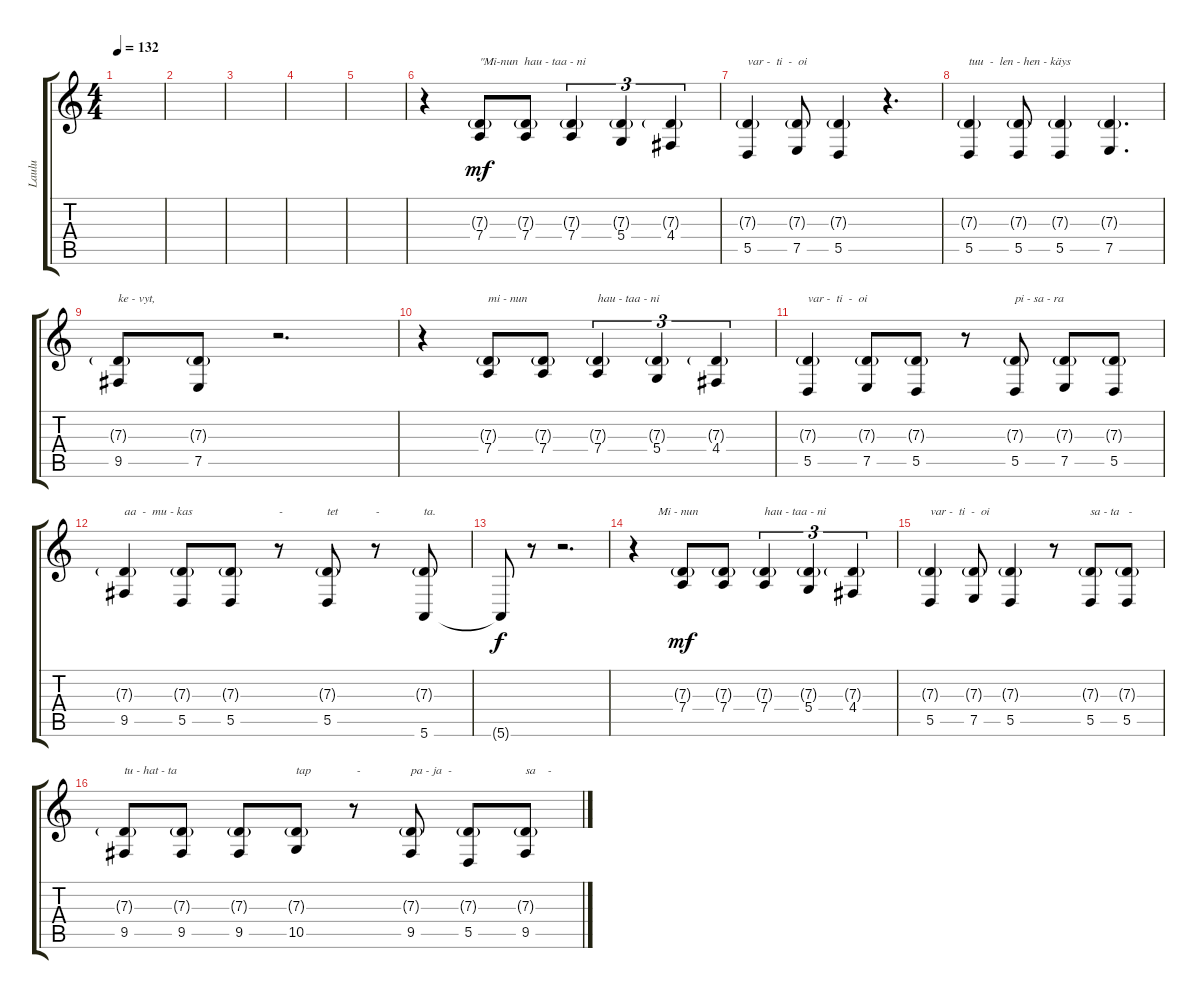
\track ("Laulu" "Laulu") {instrument clarinet}
\staff {score tabs}
\tuning (E4 B3 G3 D3 A2 E2) {hide}
\ts (4 4)
\tempo 132
\clef g2
\ks c
|
|
|
|
|
r.4{volume 14} (7.3{g} 7.4).8{txt "\"Mi-nun  hau - taa - ni" dy mf} (7.3{g} 7.4).8 (7.3{g} 7.4).4{tu (3 2)} (7.3{g} 5.4).4{tu (3 2)} (7.3{g} 4.4).4{tu (3 2)} |
(7.3{g} 5.5).4{txt "var -  ti  -  oi"} (7.3{g} 7.5).8 (7.3{g} 5.5).4 r.4{d} |
(7.3{g} 5.5).4{txt "tuu  -  len - hen - käys"} (7.3{g} 5.5).8 (7.3{g} 5.5).4 (7.3{g} 7.5).4{d} |
(7.3{g} 9.5).8{txt "ke - vyt,"} (7.3{g} 7.5).8 r.2{d} |
r.4 (7.3{g} 7.4).8{txt "mi - nun"} (7.3{g} 7.4).8 (7.3{g} 7.4).4{tu (3 2) txt "hau - taa - ni"} (7.3{g} 5.4).4{tu (3 2)} (7.3{g} 4.4).4{tu (3 2)} |
(7.3{g} 5.5).4{txt "var -  ti  -  oi"} (7.3{g} 7.5).8 (7.3{g} 5.5).8 r.8 (7.3{g} 5.5).8{txt "pi - sa - ra"} (7.3{g} 7.5).8 (7.3{g} 5.5).8 |
(7.3{g} 9.5).4{txt "aa  -  mu - kas  "} (7.3{g} 5.5).8 (7.3{g} 5.5).8 r.8{txt "-"} (7.3{g} 5.5).8{txt "tet"} r.8{txt "-"} (7.3{g} 5.6).8{txt "ta."} |
5.6{t}.8{dy f} r.8 r.2{d} |
r.4{txt "        Mi - nun"} (7.3{g} 7.4).8{dy mf} (7.3{g} 7.4).8 (7.3{g} 7.4).4{tu (3 2) txt "hau - taa - ni"} (7.3{g} 5.4).4{tu (3 2)} (7.3{g} 4.4).4{tu (3 2)} |
(7.3{g} 5.5).4{txt "var -  ti  -  oi"} (7.3{g} 7.5).8 (7.3{g} 5.5).4 r.8 (7.3{g} 5.5).8{txt "sa - ta   -"} (7.3{g} 5.5).8 |
(7.3{g} 9.5).8{txt "tu - hat - ta"} (7.3{g} 9.5).8 (7.3{g} 9.5).8 (7.3{g} 10.5).8{txt "tap  "} r.8{txt " -"} (7.3{g} 9.5).8{txt "pa - ja  -"} (7.3{g} 5.5).8 (7.3{g} 9.5).8{txt "sa    -"}
